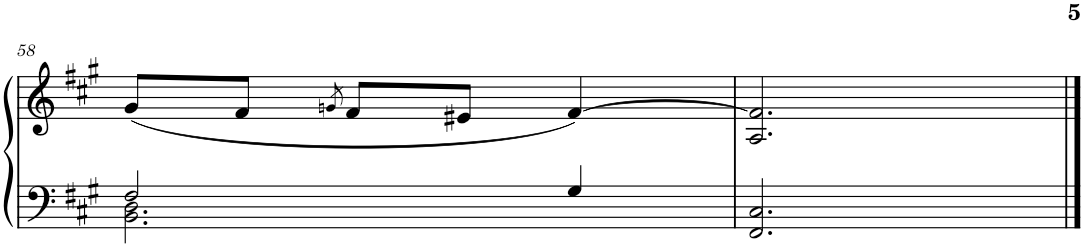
**kern	**kern
*part1	*part1
*staff2	*staff1
*I"Piano	*
*I'Pno.	*
!!LO:PB:g=z
*clefF4	*clefG2
*k[f#c#g#]	*k[f#c#g#]
*M3/4	*M3/4
=58	=58
*^	*
2F#/	2.BB\ 2.D\	(8g#/L
.	.	8f#/J
.	.	8qgn/
.	.	8f#/L
.	.	8e#X/J
4G#/	.	[>4f#/)
*v	*v	*
=59	=59
2.FF#/ 2.C#/	2.A/ 2.f#/]
==	==
*-	*-
